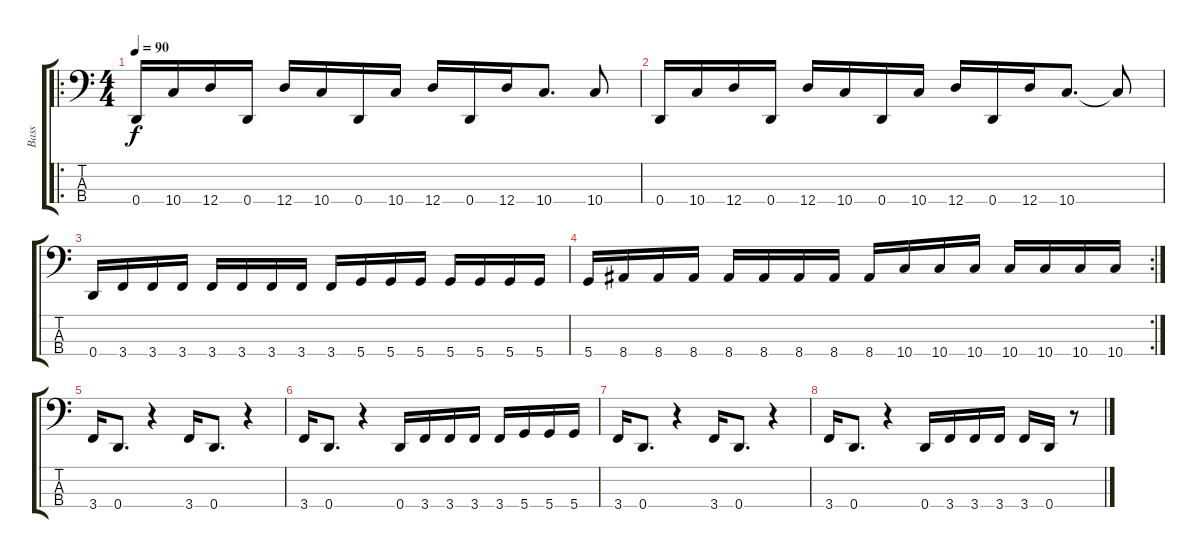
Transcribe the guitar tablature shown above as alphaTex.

\track ("Bass" "Bass") {instrument electricbassfinger}
\staff {score tabs}
\tuning (G2 D2 A1 D1) {hide}
\ro
\ts (4 4)
\tempo 90
\clef f4
\ks c
0.4.16{dy f} 10.4.16 12.4.16 0.4.16 12.4.16 10.4.16 0.4.16 10.4.16 12.4.16 0.4.16 12.4.16 10.4.8{d} 10.4.8 |
0.4.16 10.4.16 12.4.16 0.4.16 12.4.16 10.4.16 0.4.16 10.4.16 12.4.16 0.4.16 12.4.16 10.4.8{d} 10.4{t}.8 |
0.4.16 3.4.16 3.4.16 3.4.16 3.4.16 3.4.16 3.4.16 3.4.16 3.4.16 5.4.16 5.4.16 5.4.16 5.4.16 5.4.16 5.4.16 5.4.16 |
\rc 2
5.4.16 8.4.16 8.4.16 8.4.16 8.4.16 8.4.16 8.4.16 8.4.16 8.4.16 10.4.16 10.4.16 10.4.16 10.4.16 10.4.16 10.4.16 10.4.16 |
3.4.16 0.4.8{d} r.4 3.4.16 0.4.8{d} r.4 |
3.4.16 0.4.8{d} r.4 0.4.16 3.4.16 3.4.16 3.4.16 3.4.16 5.4.16 5.4.16 5.4.16 |
3.4.16 0.4.8{d} r.4 3.4.16 0.4.8{d} r.4 |
3.4.16 0.4.8{d} r.4 0.4.16 3.4.16 3.4.16 3.4.16 3.4.16 0.4.16 r.8
